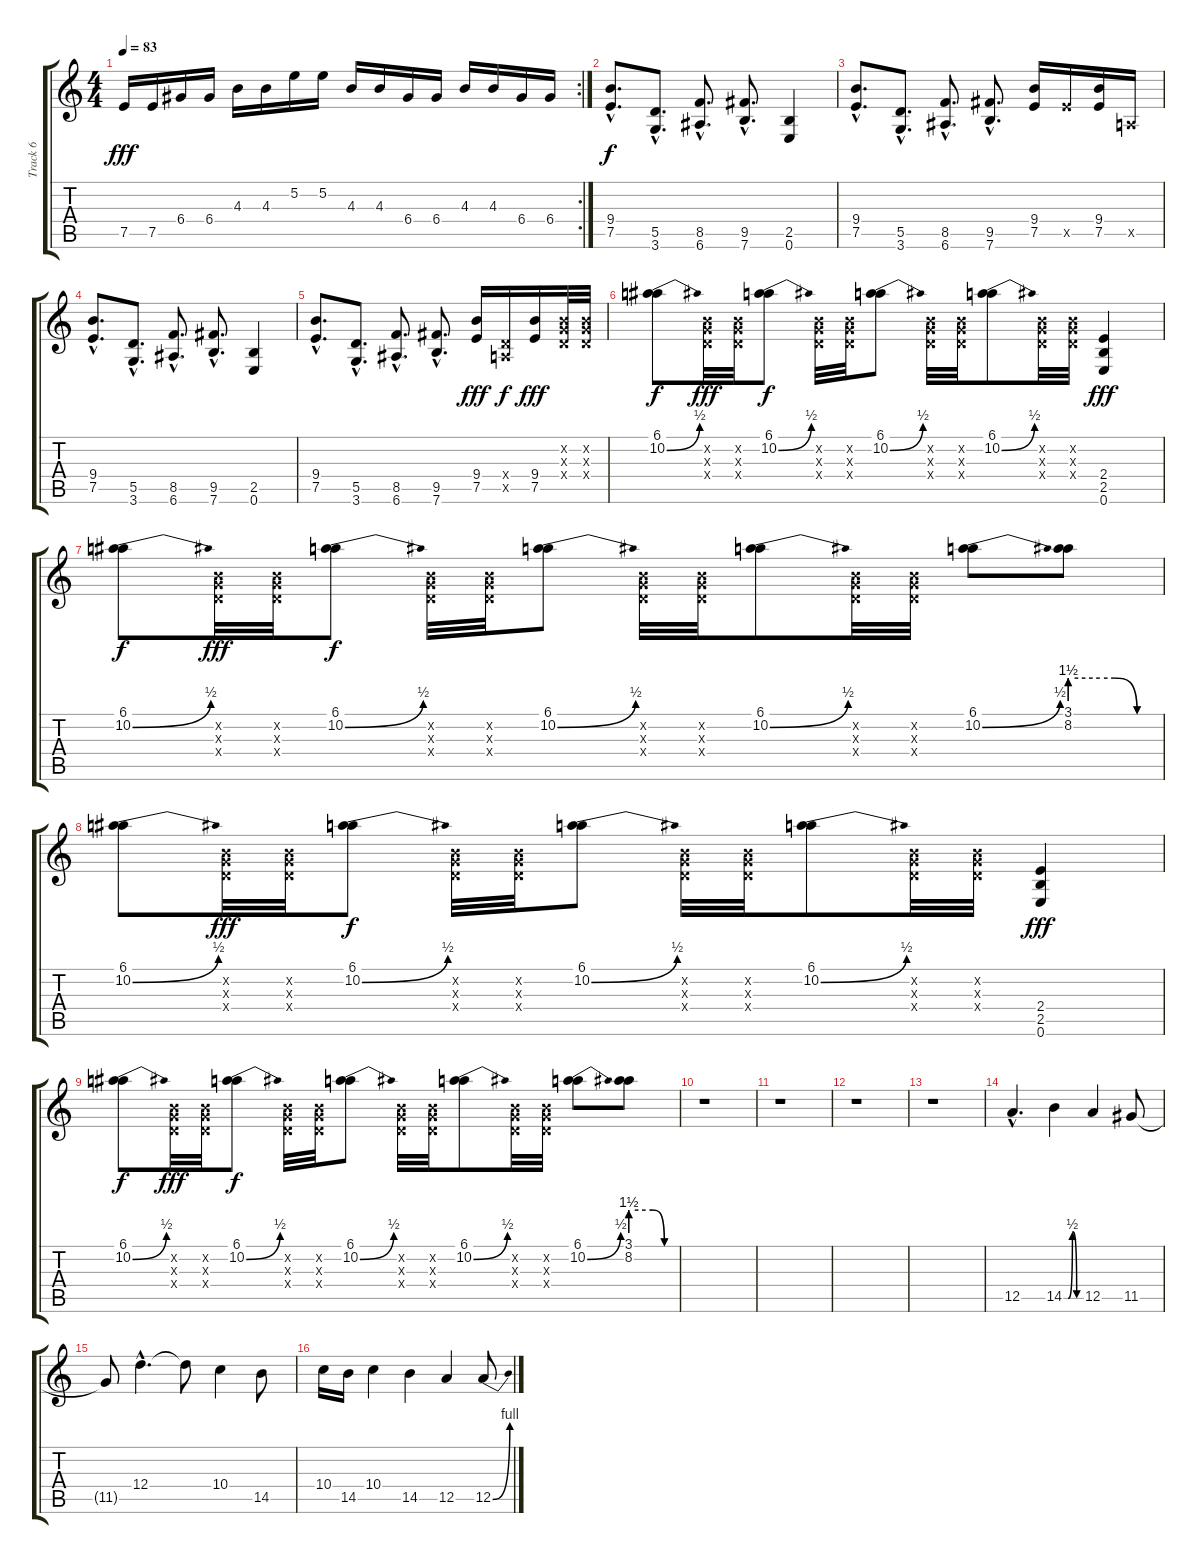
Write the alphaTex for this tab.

\track ("Track 6" "Track 6") {instrument overdrivenguitar}
\staff {score tabs}
\tuning (E4 B3 G3 D3 A2 E2) {hide}
\rc 2
\ts (4 4)
\tempo 83
\clef g2
\ks c
7.5.16{dy fff} 7.5.16 6.4.16 6.4.16 4.3.16 4.3.16 5.2.16 5.2.16 4.3.16 4.3.16 6.4.16 6.4.16 4.3.16 4.3.16 6.4.16 6.4.16 |
(9.4{hac} 7.5{hac}).8{d dy f} (5.5{hac} 3.6{hac}).8{d} (8.5{hac} 6.6{hac}).8{d} (9.5{hac} 7.6{hac}).8{d} (2.5 0.6).4 |
(9.4{hac} 7.5{hac}).8{d} (5.5{hac} 3.6{hac}).8{d} (8.5{hac} 6.6{hac}).8{d} (9.5{hac} 7.6{hac}).8{d} (9.4 7.5).16 7.5{x}.16 (9.4 7.5).16 0.5{x}.16 |
(9.4{hac} 7.5{hac}).8{d} (5.5{hac} 3.6{hac}).8{d} (8.5{hac} 6.6{hac}).8{d} (9.5{hac} 7.6{hac}).8{d} (2.5 0.6).4 |
(9.4{hac} 7.5{hac}).8{d} (5.5{hac} 3.6{hac}).8{d} (8.5{hac} 6.6{hac}).8{d} (9.5{hac} 7.6{hac}).8{d} (9.4 7.5).16{dy fff} (0.4{x} 0.5{x}).16{dy f} (9.4 7.5).16{dy fff} (0.2{x} 0.3{x} 0.4{x}).32 (0.2{x} 0.3{x} 0.4{x}).32 |
(6.1 10.2{be (bend 0 0 60 2)}).8{dy f} (0.2{x} 0.3{x} 0.4{x}).32{dy fff} (0.2{x} 0.3{x} 0.4{x}).32 (6.1 10.2{be (bend 0 0 60 2)}).8{dy f} (0.2{x} 0.3{x} 0.4{x}).32 (0.2{x} 0.3{x} 0.4{x}).32 (6.1 10.2{be (bend 0 0 60 2)}).8 (0.2{x} 0.3{x} 0.4{x}).32 (0.2{x} 0.3{x} 0.4{x}).32 (6.1 10.2{be (bend 0 0 60 2)}).8 (0.2{x} 0.3{x} 0.4{x}).32 (0.2{x} 0.3{x} 0.4{x}).32 (2.4 2.5 0.6).4{dy fff} |
(6.1 10.2{be (bend 0 0 60 2)}).8{dy f} (0.2{x} 0.3{x} 0.4{x}).32{dy fff} (0.2{x} 0.3{x} 0.4{x}).32 (6.1 10.2{be (bend 0 0 60 2)}).8{dy f} (0.2{x} 0.3{x} 0.4{x}).32 (0.2{x} 0.3{x} 0.4{x}).32 (6.1 10.2{be (bend 0 0 60 2)}).8 (0.2{x} 0.3{x} 0.4{x}).32 (0.2{x} 0.3{x} 0.4{x}).32 (6.1 10.2{be (bend 0 0 60 2)}).8 (0.2{x} 0.3{x} 0.4{x}).32 (0.2{x} 0.3{x} 0.4{x}).32 (6.1 10.2{be (bend 0 0 60 2)}).8 (3.1{be (custom 0 6 20 6 30 6 45 0 60 0)} 8.2{be (custom 0 6 20 6 30 6 45 0 60 0)}).8 |
(6.1 10.2{be (bend 0 0 60 2)}).8 (0.2{x} 0.3{x} 0.4{x}).32{dy fff} (0.2{x} 0.3{x} 0.4{x}).32 (6.1 10.2{be (bend 0 0 60 2)}).8{dy f} (0.2{x} 0.3{x} 0.4{x}).32 (0.2{x} 0.3{x} 0.4{x}).32 (6.1 10.2{be (bend 0 0 60 2)}).8 (0.2{x} 0.3{x} 0.4{x}).32 (0.2{x} 0.3{x} 0.4{x}).32 (6.1 10.2{be (bend 0 0 60 2)}).8 (0.2{x} 0.3{x} 0.4{x}).32 (0.2{x} 0.3{x} 0.4{x}).32 (2.4 2.5 0.6).4{dy fff} |
(6.1 10.2{be (bend 0 0 60 2)}).8{dy f} (0.2{x} 0.3{x} 0.4{x}).32{dy fff} (0.2{x} 0.3{x} 0.4{x}).32 (6.1 10.2{be (bend 0 0 60 2)}).8{dy f} (0.2{x} 0.3{x} 0.4{x}).32 (0.2{x} 0.3{x} 0.4{x}).32 (6.1 10.2{be (bend 0 0 60 2)}).8 (0.2{x} 0.3{x} 0.4{x}).32 (0.2{x} 0.3{x} 0.4{x}).32 (6.1 10.2{be (bend 0 0 60 2)}).8 (0.2{x} 0.3{x} 0.4{x}).32 (0.2{x} 0.3{x} 0.4{x}).32 (6.1 10.2{be (bend 0 0 60 2)}).8 (3.1{be (custom 0 6 20 6 30 6 45 0 60 0)} 8.2{be (custom 0 6 20 6 30 6 45 0 60 0)}).8 |
r.1 |
r.1 |
r.1 |
r.1 |
12.5{hac}.4{d} 14.5{be (custom 0 0 15 0 30 2 45 0 60 0)}.4 12.5.4 11.5.8 |
11.5{t}.8 12.4{hac}.4{d} 12.4{t}.8 10.4.4 14.5.8 |
10.4.16 14.5.16 10.4.4 14.5.4 12.5.4 12.5{be (bend 0 0 60 4)}.8
